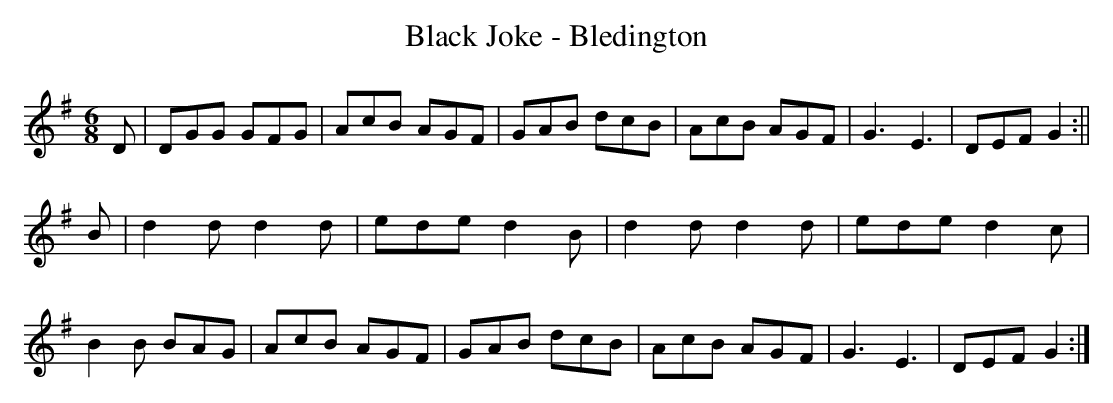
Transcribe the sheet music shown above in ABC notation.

X:1
T:Black Joke - Bledington
M:6/8
L:1/8
K:G
D|DGG GFG|AcB AGF|GAB dcB|AcB AGF|G3 E3|DEF G2:||
B|d2 d d2 d|ede d2 B|d2 d d2 d|ede d2 c|
B2 B BAG|AcB AGF|GAB dcB|AcB AGF|G3 E3|DEF G2:|
